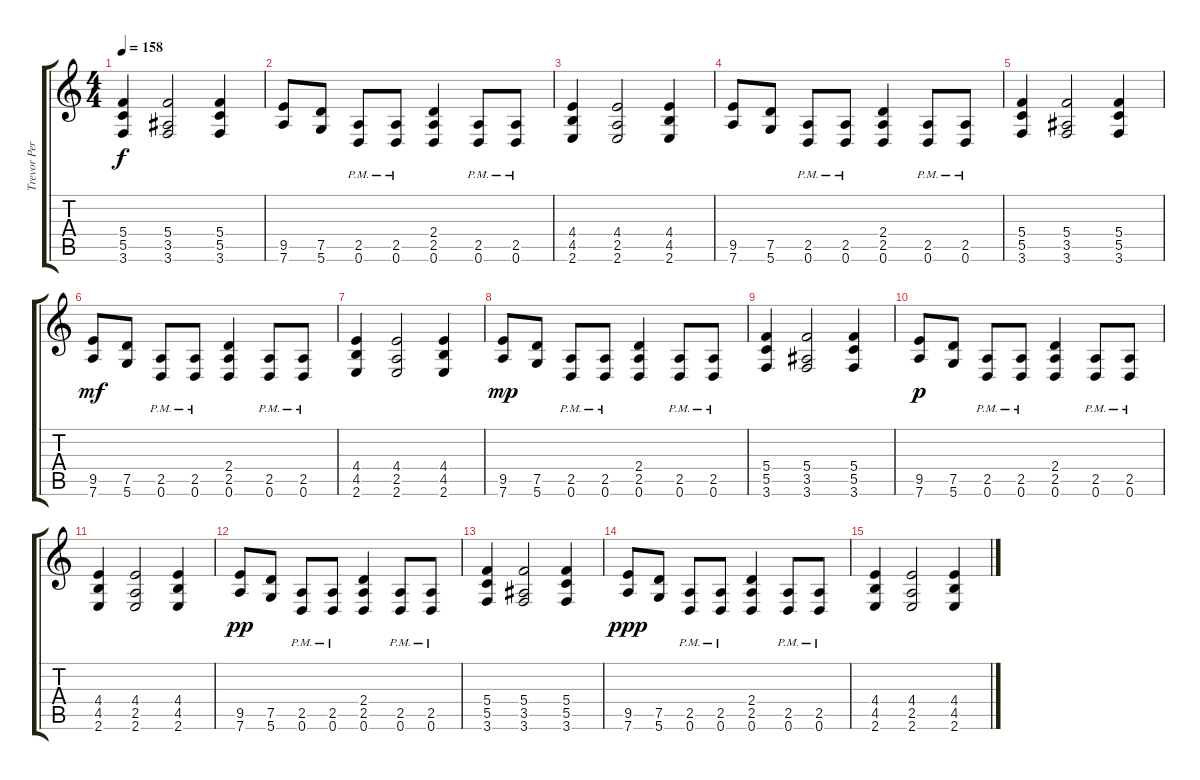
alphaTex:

\track ("Trevor Peres (Rhythm)" "Trevor Per") {instrument distortionguitar}
\staff {score tabs}
\tuning (D4 A3 F3 C3 G2 D2) {hide}
\ts (4 4)
\tempo 158
\clef g2
\ks c
(5.4 5.5 3.6).4{dy f} (5.4 3.5 3.6).2 (5.4 5.5 3.6).4 |
(9.5 7.6).8 (7.5 5.6).8 (2.5{pm} 0.6).8 (2.5{pm} 0.6).8 (2.4 2.5 0.6).4 (2.5{pm} 0.6).8 (2.5{pm} 0.6).8 |
(4.4 4.5 2.6).4 (4.4 2.5 2.6).2 (4.4 4.5 2.6).4 |
(9.5 7.6).8 (7.5 5.6).8 (2.5{pm} 0.6).8 (2.5{pm} 0.6).8 (2.4 2.5 0.6).4 (2.5{pm} 0.6).8 (2.5{pm} 0.6).8 |
(5.4 5.5 3.6).4 (5.4 3.5 3.6).2 (5.4 5.5 3.6).4 |
(9.5 7.6).8{dy mf} (7.5 5.6).8 (2.5{pm} 0.6).8 (2.5{pm} 0.6).8 (2.4 2.5 0.6).4 (2.5{pm} 0.6).8 (2.5{pm} 0.6).8 |
(4.4 4.5 2.6).4 (4.4 2.5 2.6).2 (4.4 4.5 2.6).4 |
(9.5 7.6).8{dy mp} (7.5 5.6).8 (2.5{pm} 0.6).8 (2.5{pm} 0.6).8 (2.4 2.5 0.6).4 (2.5{pm} 0.6).8 (2.5{pm} 0.6).8 |
(5.4 5.5 3.6).4 (5.4 3.5 3.6).2 (5.4 5.5 3.6).4 |
(9.5 7.6).8{dy p} (7.5 5.6).8 (2.5{pm} 0.6).8 (2.5{pm} 0.6).8 (2.4 2.5 0.6).4 (2.5{pm} 0.6).8 (2.5{pm} 0.6).8 |
(4.4 4.5 2.6).4 (4.4 2.5 2.6).2 (4.4 4.5 2.6).4 |
(9.5 7.6).8{dy pp} (7.5 5.6).8 (2.5{pm} 0.6).8 (2.5{pm} 0.6).8 (2.4 2.5 0.6).4 (2.5{pm} 0.6).8 (2.5{pm} 0.6).8 |
(5.4 5.5 3.6).4 (5.4 3.5 3.6).2 (5.4 5.5 3.6).4 |
(9.5 7.6).8{dy ppp} (7.5 5.6).8 (2.5{pm} 0.6).8 (2.5{pm} 0.6).8 (2.4 2.5 0.6).4 (2.5{pm} 0.6).8 (2.5{pm} 0.6).8 |
(4.4 4.5 2.6).4 (4.4 2.5 2.6).2 (4.4 4.5 2.6).4
